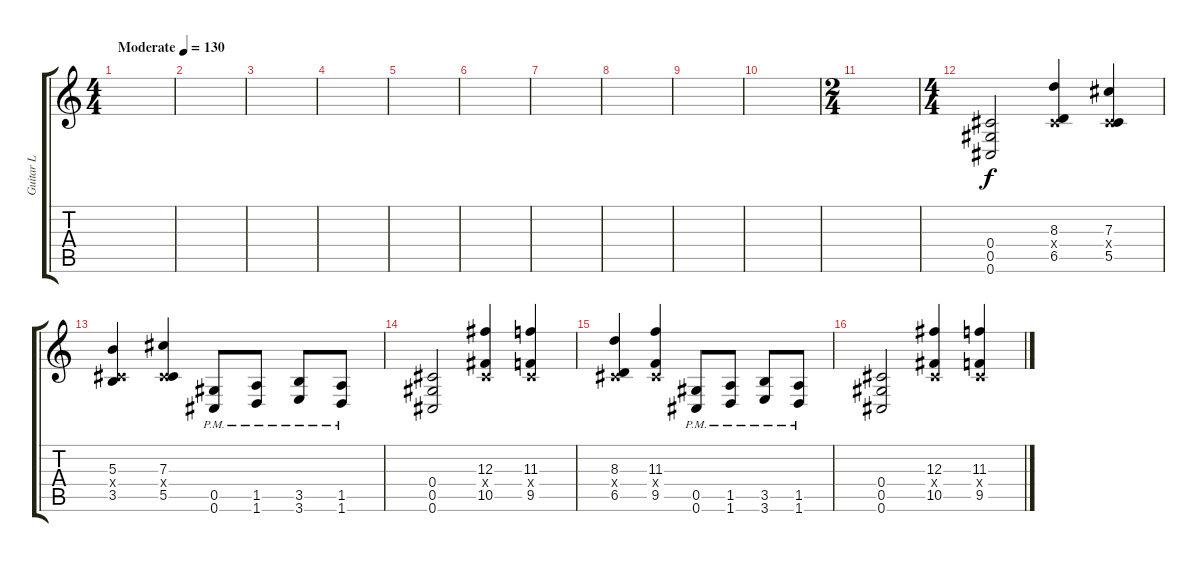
\track ("Guitar L" "Guitar L") {instrument overdrivenguitar}
\staff {score tabs}
\tuning (Eb4 Bb3 Gb3 Db3 Ab2 Db2) {hide}
\ts (4 4)
\tempo (130 "Moderate")
\clef g2
\ks c
|
|
|
|
|
|
|
|
|
|
\ts (2 4)
|
\ts (4 4)
(0.4 0.5 0.6).2 (8.3 0.4{x} 6.5).4 (7.3 0.4{x} 5.5).4 |
(5.3 0.4{x} 3.5).4 (7.3 0.4{x} 5.5).4 (0.5{pm} 0.6{pm}).8 (1.5{pm} 1.6{pm}).8 (3.5{pm} 3.6{pm}).8 (1.5{pm} 1.6{pm}).8 |
(0.4 0.5 0.6).2 (12.3 0.4{x} 10.5).4 (11.3 0.4{x} 9.5).4 |
(8.3 0.4{x} 6.5).4 (11.3 0.4{x} 9.5).4 (0.5{pm} 0.6{pm}).8 (1.5{pm} 1.6{pm}).8 (3.5{pm} 3.6{pm}).8 (1.5{pm} 1.6{pm}).8 |
(0.4 0.5 0.6).2 (12.3 0.4{x} 10.5).4 (11.3 0.4{x} 9.5).4
